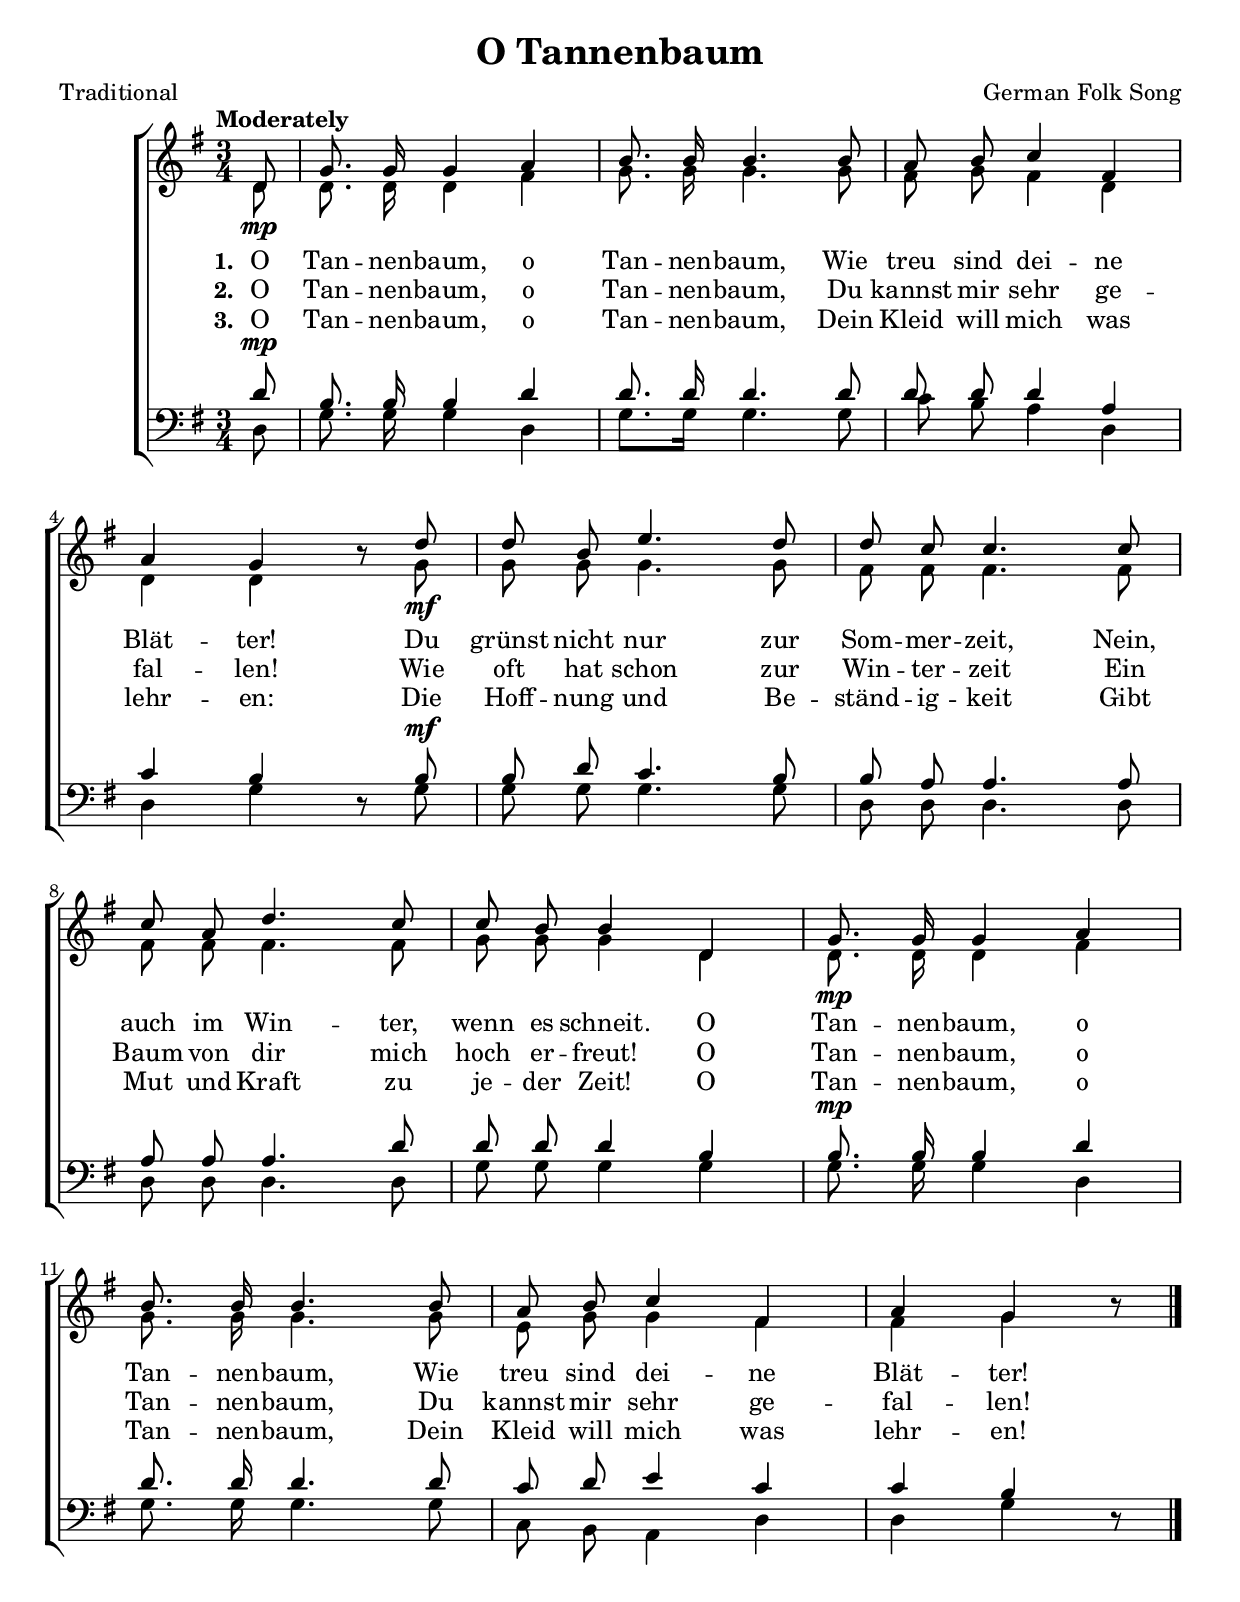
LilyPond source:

\version "2.14.2"
\include "util.ly"
\header {
  title = "O Tannenbaum"
  poet = "Traditional"
  composer = "German Folk Song"
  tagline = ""
}

global = {
  \key g \major
  \time 3/4
  %\override DynamicLineSpanner #'staff-padding = #0.0
  %\override DynamicLineSpanner #'Y-extent = #'(1 . 1)
  %\override DynamicText #'X-offset = #-5
  \tempo "Moderately"
}

sopMusic = \relative c' {
  \partial 8 d8_\mp |
  g8.\noBeam g16 g4 a |
  b8.\noBeam b16 b4. b8 |
  a8\noBeam b c4 fis, | \break
  
  \partial 8*5 a g b8\rest \bar ":|"
  \partial 8 d8_\mf |
  d\noBeam b e4. d8 |
  d\noBeam c c4. c8 | \break
  
  c8\noBeam a d4. c8 |
  c\noBeam b b4 d, |
  g8.\noBeam_\mp g16 g4 a | \break
  
  b8.\noBeam b16 b4. b8 |
  a\noBeam b c4 fis, |
  \partial 8*5 a4 g b8\rest \bar "|."
}
sopWords = \lyricmode {
  
}

altoMusic = \relative c' {
  d8 |
  d8.\noBeam d16 d4 fis |
  g8.\noBeam g16 g4. g8 |
  fis8\noBeam g fis4 d |
  
  d d s8 |
  g8 |
  g\noBeam g g4. g8 |
  fis8\noBeam fis fis4. fis8 |
  
  fis\noBeam fis fis4. fis8 |
  g\noBeam g g4 d |
  d8.\noBeam d16 d4 fis |
  
  g8.\noBeam g16 g4. g8 |
  e\noBeam g g4 fis |
  fis g s8 \bar "|."
}
altoWords = \lyricmode {  
  \dropLyricsV
  \set stanza = #"1. "
  O Tan -- nen -- baum, o Tan -- nen -- baum,
  Wie treu sind dei -- ne Blät -- ter!
  Du grünst nicht nur zur Som -- mer -- zeit,
  Nein, auch im Win -- ter, wenn es schneit.
  O Tan -- nen -- baum, o Tan -- nen -- baum,
  Wie treu sind dei -- ne Blät -- ter!
}
altoWordsII = \lyricmode {
  \dropLyricsV
  \set stanza = #"2. "
  O Tan -- nen -- baum, o Tan -- nen -- baum,
  Du kannst mir sehr ge -- fal -- len!
  Wie oft hat schon zur Win -- ter -- zeit
  Ein Baum von dir mich hoch er -- freut!
  O Tan -- nen -- baum, o Tan -- nen -- baum,
  Du kannst mir sehr ge -- fal -- len!
}
altoWordsIII = \lyricmode {
  \dropLyricsV
  \set stanza = #"3. "
  O Tan -- nen -- baum, o Tan -- nen -- baum,
  Dein Kleid will mich was lehr -- en:
  Die Hoff -- nung und Be -- ständ -- ig -- keit
  Gibt Mut und Kraft zu je -- der Zeit!
  O Tan -- nen -- baum, o Tan -- nen -- baum,
  Dein Kleid will mich was lehr -- en!
}
altoWordsIV = \lyricmode {
  \set stanza = #"4. "
}
altoWordsV = \lyricmode {
}

tenorMusic = \relative c' {
  d8^\mp |
  b8.\noBeam b16 b4 d |
  d8.\noBeam d16 d4. d8 |
  d\noBeam d d4 a |
  
  c b s8 |
  b8^\mf |
  b\noBeam d c4. b8 |
  b\noBeam a a4. a8 |
  
  a\noBeam a a4. d8 |
  d\noBeam d d4 b |
  b8.\noBeam^\mp b16 b4 d |
  
  d8.\noBeam d16 d4. d8 |
  c\noBeam d e4 c |
  c b s8 \bar "|."
}
tenorWords = \lyricmode {

}

bassMusic = \relative c {
  d8 |
  g8.\noBeam g16 g4 d |
  g8. g16 g4. g8 |
  c8\noBeam b8\noBeam a4 d, |
  
  d g d8\rest |
  g |
  g\noBeam g g4. g8 |
  d\noBeam d d4. d8 |
  
  d\noBeam d d4. d8 |
  g\noBeam g g4 g |
  g8.\noBeam g16 g4 d |
  
  g8.\noBeam g16 g4. g8 |
  c,\noBeam b a4 d |
  d g d8\rest \bar "|."
}
bassWords = \lyricmode {

}

\score {
  <<
   \new ChoirStaff <<
%    \new Lyrics = sopranos \with { \override VerticalAxisGroup #'nonstaff-relatedstaff-spacing = #'((basic-distance . 1)) }
    \new Staff = women <<
      \new Voice = "sopranos" { \voiceOne << \global \sopMusic >> }
      \new Voice = "altos" { \voiceTwo << \global \altoMusic >> }
    >>
    \new Lyrics \with { alignAboveContext = #"women" \override VerticalAxisGroup #'nonstaff-relatedstaff-spacing = #'((basic-distance . 1))} \lyricsto "sopranos" \sopWords
    \new Lyrics = "altosV"  \with { alignBelowContext = #"women" } \lyricsto "sopranos" \altoWordsV
    \new Lyrics = "altosIV"  \with { alignBelowContext = #"women" } \lyricsto "sopranos" \altoWordsIV
    \new Lyrics = "altosIII"  \with { alignBelowContext = #"women" } \lyricsto "sopranos" \altoWordsIII
    \new Lyrics = "altosII"  \with { alignBelowContext = #"women" } \lyricsto "sopranos" \altoWordsII
    \new Lyrics = "altos"  \with { alignBelowContext = #"women" } \lyricsto "sopranos" \altoWords
   \new Staff = men <<
      \clef bass
      \new Voice = "tenors" { \voiceOne << \global \tenorMusic >> }
      \new Voice = "basses" { \voiceTwo << \global \bassMusic >> }
    >>
    \new Lyrics \with { alignAboveContext = #"men" \override VerticalAxisGroup #'nonstaff-relatedstaff-spacing = #'((basic-distance . 1)) } \lyricsto "tenors" \tenorWords
    \new Lyrics \with { alignBelowContext = #"men" \override VerticalAxisGroup #'nonstaff-relatedstaff-spacing = #'((basic-distance . 1)) } \lyricsto "basses" \bassWords
  >>
%    \new PianoStaff << \new Staff { \new Voice { \pianoRH } } \new Staff { \clef "bass" \pianoLH } >>
  >>
  \layout { }
  \midi {
    \tempo 4 = 90
    \set Staff.midiInstrument = "flute"
  
    \context {
      \Voice
      \remove "Dynamic_performer"
    }
  }
}
